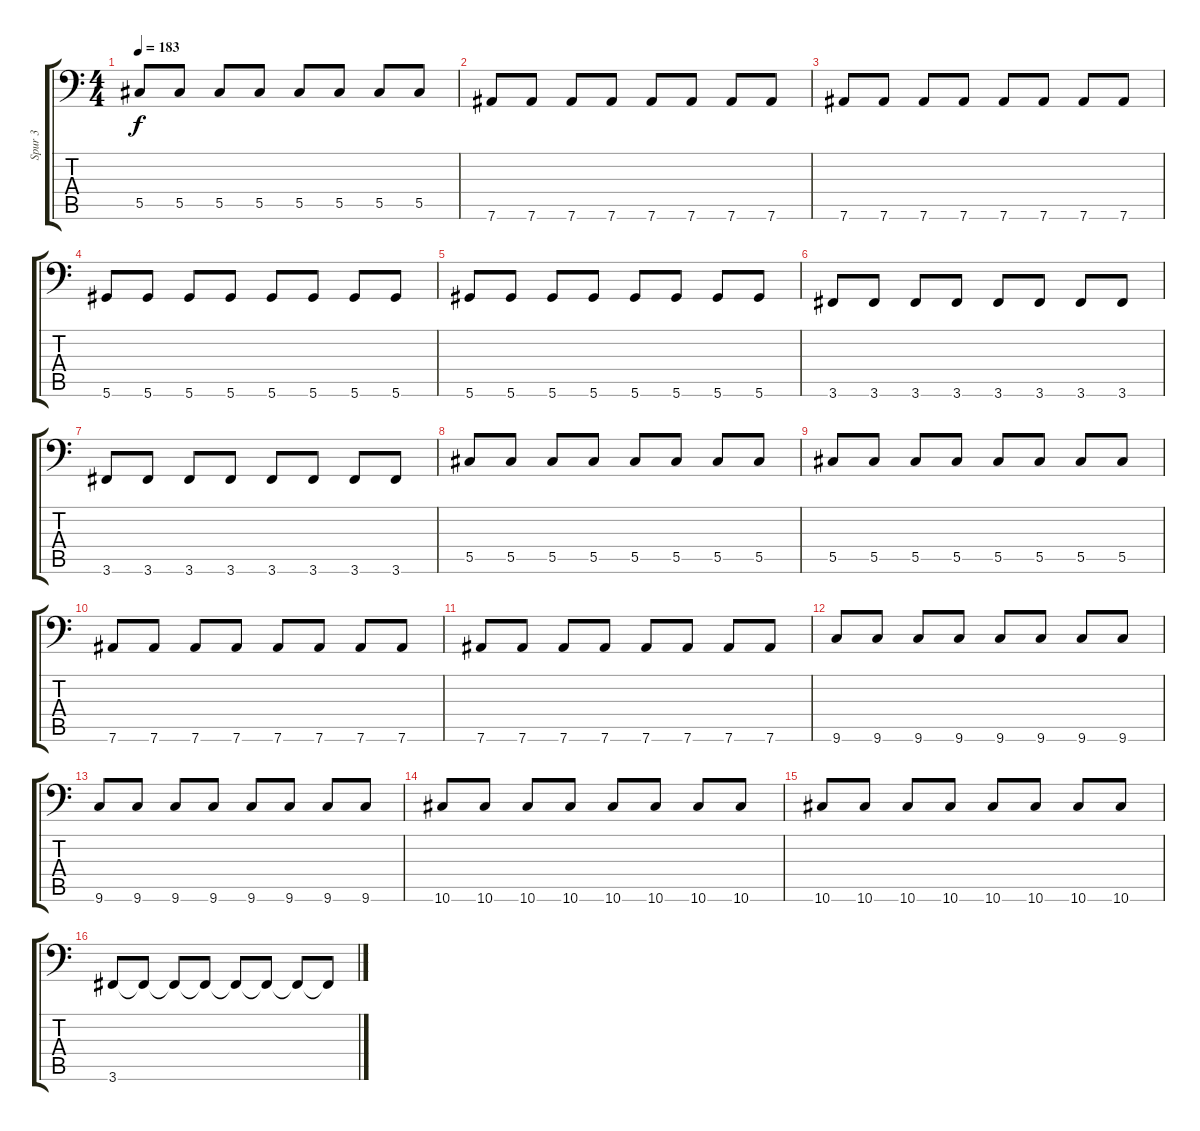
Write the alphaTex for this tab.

\track ("Spur 3" "Spur 3") {instrument electricbassfinger}
\staff {score tabs}
\tuning (Eb3 Bb2 Gb2 Db2 Ab1 Eb1) {hide}
\ts (4 4)
\tempo 183
\clef f4
\ks c
5.5.8{dy f} 5.5.8 5.5.8 5.5.8 5.5.8 5.5.8 5.5.8 5.5.8 |
7.6.8 7.6.8 7.6.8 7.6.8 7.6.8 7.6.8 7.6.8 7.6.8 |
7.6.8 7.6.8 7.6.8 7.6.8 7.6.8 7.6.8 7.6.8 7.6.8 |
5.6.8 5.6.8 5.6.8 5.6.8 5.6.8 5.6.8 5.6.8 5.6.8 |
5.6.8 5.6.8 5.6.8 5.6.8 5.6.8 5.6.8 5.6.8 5.6.8 |
3.6.8 3.6.8 3.6.8 3.6.8 3.6.8 3.6.8 3.6.8 3.6.8 |
3.6.8 3.6.8 3.6.8 3.6.8 3.6.8 3.6.8 3.6.8 3.6.8 |
5.5.8 5.5.8 5.5.8 5.5.8 5.5.8 5.5.8 5.5.8 5.5.8 |
5.5.8 5.5.8 5.5.8 5.5.8 5.5.8 5.5.8 5.5.8 5.5.8 |
7.6.8 7.6.8 7.6.8 7.6.8 7.6.8 7.6.8 7.6.8 7.6.8 |
7.6.8 7.6.8 7.6.8 7.6.8 7.6.8 7.6.8 7.6.8 7.6.8 |
9.6.8 9.6.8 9.6.8 9.6.8 9.6.8 9.6.8 9.6.8 9.6.8 |
9.6.8 9.6.8 9.6.8 9.6.8 9.6.8 9.6.8 9.6.8 9.6.8 |
10.6.8 10.6.8 10.6.8 10.6.8 10.6.8 10.6.8 10.6.8 10.6.8 |
10.6.8 10.6.8 10.6.8 10.6.8 10.6.8 10.6.8 10.6.8 10.6.8 |
3.6.8 3.6{t}.8 3.6{t}.8 3.6{t}.8 3.6{t}.8 3.6{t}.8 3.6{t}.8 3.6{t}.8
